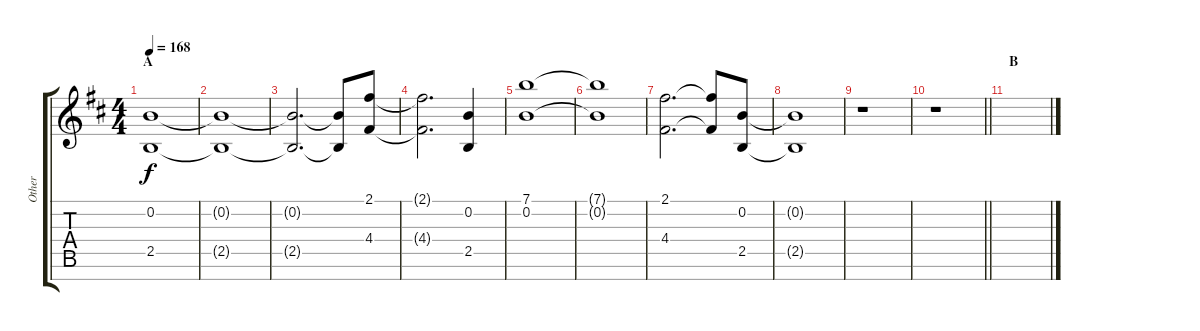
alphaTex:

\track ("Other" "Other") {instrument lead2sawtooth}
\staff {score tabs}
\tuning (E5 B4 G4 D4 A3 E3 B2) {hide}
\ts (4 4)
\section ("" "A")
\tempo 168
\clef g2
\ks d
(0.2 2.5).1{dy f} |
(0.2{t} 2.5{t}).1 |
(0.2{t} 2.5{t}).2{d} (0.2{t} 2.5{t}).8 (2.1 4.4).8 |
(2.1{t} 4.4{t}).2{d} (0.2 2.5).4 |
(7.1 0.2).1 |
(7.1{t} 0.2{t}).1 |
(2.1 4.4).2{d} (2.1{t} 4.4{t}).8 (0.2 2.5).8 |
(0.2{t} 2.5{t}).1 |
r.1 |
\barLineRight lightlight
r.1 |
\section ("" "B")
